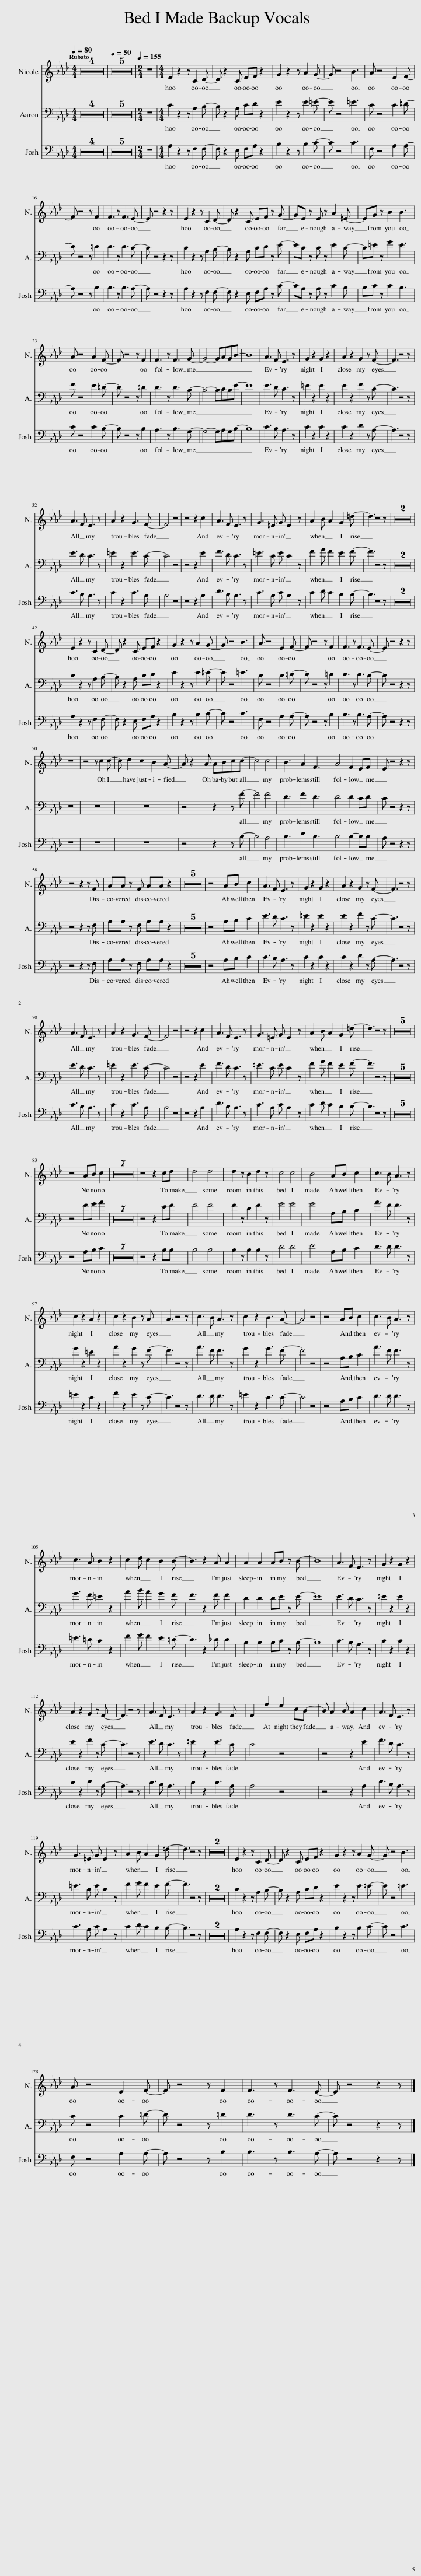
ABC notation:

X:1
%%score 1 2 3
L:1/8
Q:1/4=80
M:4/4
I:linebreak $
K:Ab
V:1 treble
V:2 bass
V:3 bass
V:1
 z8 | z8 | z8 | z8 |[Q:1/4=50] z8 | %5
 z8 | z8 | z8 | z8 |[M:2/4][Q:1/4=155] z4 | %10
[M:4/4] E2 z2 z C2 D- | D z2 C EF z2 | G2 z2 z A2 G- | G z4 B3 | A z4 E2 F- |$ %15
 F z4 z F2 | F3 z F3 E- | E z4 z2 z | E2 z2 z C2 D- | D z2 C EF z G- | %20
 GE z E z A2 =E- | EG z B2 B3 |$ A z4 A2 F- | F z4 z F2 | F3 z F3 G- | %25
 G4- GAGB- | B8 | A3 F E3 z | G2 z2 G2 z2 | A2 z2 G2 z F- | %30
 F3 z4 z |$ A3 F E3 z | A2 z2 G3 F- | F4 z4 | z4 z2 c2 | %35
 A3 F E3 z | G3 =E G E2 z | A2 B A2 G2 =d- | d3 z4 z | z8 | %40
 z8 |$ E2 z2 z C2 D- | D z2 C EF z2 | G2 z2 z A2 G- | G z4 B3 | %45
 A z4 E2 F- | F z4 z F2 | F3 z F3 E- | E z4 z2 z |$ z8 | %50
 z4 z c2 c- | c d2 c2 B2 A- | A z2 A ABcc- | c4 c4 | B3 A2 F3 | %55
 A4 F2 EF | E z4 z2 z |$ z4 z2 z F | AA z F AA z2 | z8 | %60
 z8 | z8 | z8 | z8 | z4 AB c2 | %65
 A3 F E3 z | G2 z2 G2 z2 | A2 z2 G2 z F- | F3 z4 z |$ A3 F E3 z | %70
 A2 z2 G3 F- | F4 z4 | z4 z2 c2 | A3 F E3 z | G3 =E G E2 z | %75
 A2 B A2 G2 =d- | d3 z4 z | z8 | z8 | z8 | %80
 z8 | z8 |$ z4 AB c2 | z8 | z8 | %85
 z8 | z8 | z8 | z8 | z8 | %90
 z4 z2 cd | d4 d4 | d2 z B2 d2 z | c4 c4 | B4 AB c2 | %95
 c3 B A3 z |$ c2 z2 A2 z2 | c2 z2 B2 z A | A3 z4 z | c3 B A3 z | %100
 c2 z2 B3 A- | A4 z4 | z4 AB c2 | c3 B A3 z |$ c3 A B2 z2 | %105
 c2 d c2 B2 B- | B3 z2 A A2 | A2 A2 AB z B- | B8 | A3 F E3 z | %110
 G2 z2 G2 z2 |$ A2 z2 G2 z F- | F3 z4 z | A3 F E3 z | A2 z2 G3 F | %115
 F2 f2 e2 cB- | B A2 B A2 c2 | A3 F E3 z |$ G3 =E G E2 z | A2 B A2 G2 =d- | %120
 d3 z4 z | z8 | z8 | E2 z2 z C2 D- | D z2 C EF z2 | %125
 G2 z2 z A2 G- | G z4 B3 |$ A z4 E2 F- | F z4 z F2 | F3 z F3 E- | %130
 E z4 z2 z |] %131
V:2
 z8 | z8 | z8 | z8 | z8 | %5
 z8 | z8 | z8 | z8 |[M:2/4] z4 | %10
[M:4/4] C2 z2 z A,2 B,- | B, z2 A, CD z2 | E2 z2 z E2 =E- | E z4 =E3 | C z4 C2 =D- |$ %15
 D z4 z =D2 | D3 z D3 C- | C z4 z2 z | C2 z2 z A,2 B,- | B, z2 A, CD z E- | %20
 EC z C z E2 C- | C=E z G2 E3 |$ F z4 E2 =D- | D z4 z =D2 | D3 z D3 B,- | %25
 B,4- B,CB,E- | E8 | E3 D C3 z | =E2 z2 E2 z2 | E2 z2 F2 z C- | %30
 C3 z4 z |$ E3 D C3 z | =E2 z2 E3 C- | C4 z4 | z4 z2 E2 | %35
 F3 D C3 z | =E3 C E C2 z | F2 G F2 E2 F- | F3 z4 z | z8 | %40
 z8 |$ C2 z2 z A,2 B,- | B, z2 A, CD z2 | E2 z2 z E2 =E- | E z4 =E3 | %45
 C z4 C2 =D- | D z4 z =D2 | D3 z D3 C- | C z4 z2 z |$ z8 | %50
 z8 | z8 | z4 z2 z F- | F4 F4 | D3 F2 D3 | %55
 D4 D2 CD | C z4 z2 z |$ z4 z2 z F, | A,A, z F, A,A, z2 | z8 | %60
 z8 | z8 | z8 | z8 | z4 A,B, C2 | %65
 E3 D C3 z | =E2 z2 E2 z2 | E2 z2 F2 z C- | C3 z4 z |$ E3 D C3 z | %70
 =E2 z2 E3 C- | C4 z4 | z4 z2 E2 | F3 D C3 z | =E3 C E C2 z | %75
 F2 G F2 E2 F- | F3 z4 z | z8 | z8 | z8 | %80
 z8 | z8 |$ z4 FG A2 | z8 | z8 | %85
 z8 | z8 | z8 | z8 | z8 | %90
 z4 z2 EF | F4 F4 | F2 z D2 F2 z | G4 G4 | G4 A,B, C2 | %95
 A3 F F3 z |$ G2 z2 =E2 z2 | A2 z2 G2 z F- | F3 z4 z | A3 F F3 z | %100
 G2 z2 G3 F- | F4 z4 | z4 A,B, C2 | A3 F F3 z |$ G3 F =E2 z2 | %105
 A2 B A2 G2 F | F3 z2 F F2 | D2 D2 DE z E- | E8 | E3 D C3 z | %110
 =E2 z2 E2 z2 |$ E2 z2 F2 z C- | C3 z4 z | E3 D C3 z | =E2 z2 E3 C | %115
 C4 z4 | z4 z2 E2 | F3 D C3 z |$ =E3 C E C2 z | F2 G F2 E2 F- | %120
 F3 z4 z | z8 | z8 | C2 z2 z A,2 B,- | B, z2 A, CD z2 | %125
 E2 z2 z E2 =E- | E z4 =E3 |$ C z4 C2 =D- | D z4 z =D2 | D3 z D3 C- | %130
 C z4 z2 z |] %131
V:3
 z8 | z8 | z8 | z8 | z8 | %5
 z8 | z8 | z8 | z8 |[M:2/4] z4 | %10
[M:4/4] A,2 z2 z F,2 F,- | F, z2 E, F,A, z2 | B,2 z2 z B,2 C- | C z4 C3 | F, z4 A,2 A,- |$ %15
 A, z4 z B,2 | B,3 z B,3 A,- | A, z4 z2 z | A,2 z2 z F,2 F,- | F, z2 E, F,A, z C- | %20
 CA, z A, z C2 B, | B,C z C2 B,3 |$ C z4 C2 B,- | B, z4 z B,2 | A,3 z B,3 G,- | %25
 G,4- G,A,G,B,- | B,8 | C3 B, A,3 z | C2 z2 C2 z2 | C2 z2 D2 z A,- | %30
 A,3 z4 z |$ C3 B, A,3 z | C2 z2 C3 A, | A,4 z4 | z4 z2 A,2 | %35
 D3 B, A,3 z | C3 A, C A,2 z | C2 D C2 B,2 B,- | B,3 z4 z | z8 | %40
 z8 |$ A,2 z2 z F,2 F,- | F, z2 E, F,A, z2 | B,2 z2 z B,2 C- | C z4 C3 | %45
 F, z4 A,2 A,- | A, z4 z B,2 | B,3 z B,3 A,- | A, z4 z2 z |$ z8 | %50
 z8 | z8 | z4 z2 z B,- | B,4 A,4 | B,3 D2 B,3 | %55
 B,4 B,2- B,B, | A, z4 z2 z |$ z4 z2 z F, | A,A, z F, A,A, z2 | z8 | %60
 z8 | z8 | z8 | z8 | z4 A,B, C2 | %65
 C3 B, A,3 z | C2 z2 C2 z2 | C2 z2 D2 z A,- | A,3 z4 z |$ C3 B, A,3 z | %70
 C2 z2 C3 A, | A,4 z4 | z4 z2 A,2 | D3 B, A,3 z | C3 A, C A,2 z | %75
 C2 D C2 B,2 B,- | B,3 z4 z | z8 | z8 | z8 | %80
 z8 | z8 |$ z4 A,B, C2 | z8 | z8 | %85
 z8 | z8 | z8 | z8 | z8 | %90
 z4 z2 B,B, | B,4 B,4 | B,2 z B,2 B,2 z | D4 D4 | E4 A,B, C2 | %95
 D3 D D3 z |$ =E2 z2 C2 z2 | F2 z2 E2 z C- | C3 z4 z | D3 D D3 z | %100
 =E2 z2 C3 C- | C4 z4 | z4 A,B, C2 | D3 D D3 z |$ =E3 =D C2 z2 | %105
 F2 G F2 E2 =D- | D3 z2 _D D2 | B,2 B,2 B,C z B,- | B,8 | C3 B, A,3 z | %110
 C2 z2 C2 z2 |$ C2 z2 D2 z A,- | A,3 z4 z | C3 B, A,3 z | C2 z2 C3 A, | %115
 A,4 z4 | z4 z2 A,2 | D3 B, A,3 z |$ C3 A, C A,2 z | C2 D C2 B,2 B,- | %120
 B,3 z4 z | z8 | z8 | A,2 z2 z F,2 F,- | F, z2 E, F,A, z2 | %125
 B,2 z2 z B,2 C- | C z4 C3 |$ F, z4 A,2 A,- | A, z4 z B,2 | B,3 z B,3 A,- | %130
 A, z4 z2 z |] %131
